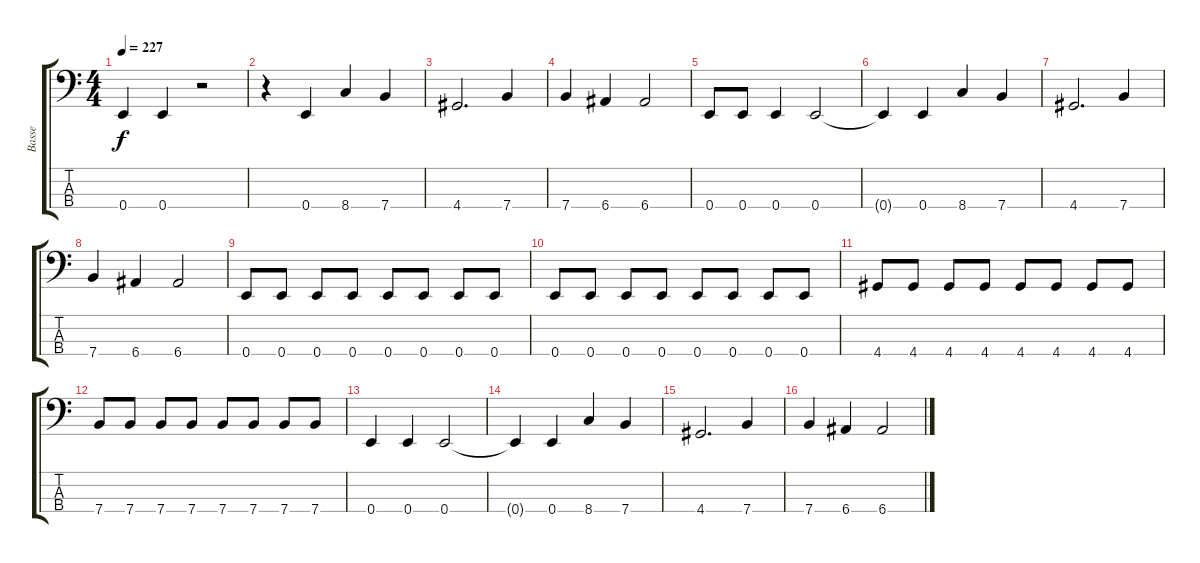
\track ("Basse" "Basse") {instrument electricbasspick}
\staff {score tabs}
\tuning (G2 D2 A1 E1) {hide}
\ts (4 4)
\tempo 227
\clef f4
\ks c
0.4.4{dy f} 0.4.4 r.2 |
r.4 0.4.4 8.4.4 7.4.4 |
4.4.2{d} 7.4.4 |
7.4.4 6.4.4 6.4.2 |
0.4.8 0.4.8 0.4.4 0.4.2 |
0.4{t}.4 0.4.4 8.4.4 7.4.4 |
4.4.2{d} 7.4.4 |
7.4.4 6.4.4 6.4.2 |
0.4.8 0.4.8 0.4.8 0.4.8 0.4.8 0.4.8 0.4.8 0.4.8 |
0.4.8 0.4.8 0.4.8 0.4.8 0.4.8 0.4.8 0.4.8 0.4.8 |
4.4.8 4.4.8 4.4.8 4.4.8 4.4.8 4.4.8 4.4.8 4.4.8 |
7.4.8 7.4.8 7.4.8 7.4.8 7.4.8 7.4.8 7.4.8 7.4.8 |
0.4.4 0.4.4 0.4.2 |
0.4{t}.4 0.4.4 8.4.4 7.4.4 |
4.4.2{d} 7.4.4 |
7.4.4 6.4.4 6.4.2
